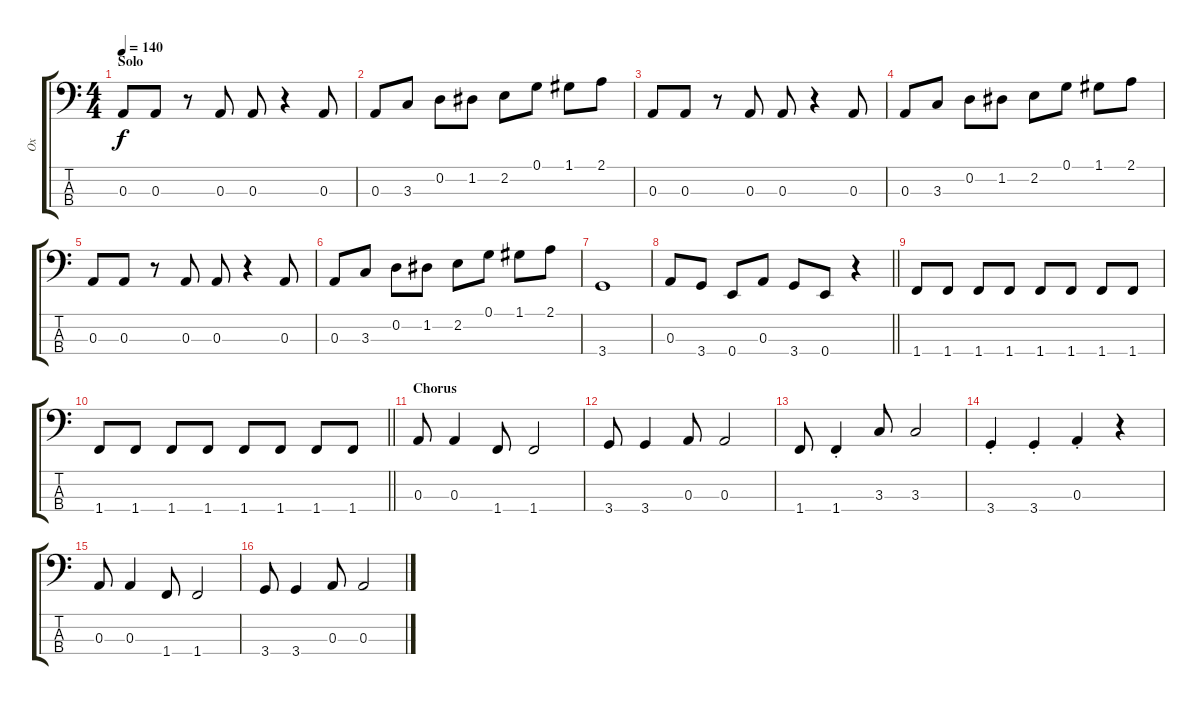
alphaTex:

\track ("Ox" "Ox") {instrument electricbassfinger}
\staff {score tabs}
\tuning (G2 D2 A1 E1) {hide}
\ts (4 4)
\section ("" "Solo")
\tempo 140
\clef f4
\ks c
0.3.8{dy f} 0.3.8 r.8 0.3.8 0.3.8 r.4 0.3.8 |
0.3.8 3.3.8 0.2.8 1.2.8 2.2.8 0.1.8 1.1.8 2.1.8 |
0.3.8 0.3.8 r.8 0.3.8 0.3.8 r.4 0.3.8 |
0.3.8 3.3.8 0.2.8 1.2.8 2.2.8 0.1.8 1.1.8 2.1.8 |
0.3.8 0.3.8 r.8 0.3.8 0.3.8 r.4 0.3.8 |
0.3.8 3.3.8 0.2.8 1.2.8 2.2.8 0.1.8 1.1.8 2.1.8 |
3.4.1 |
\barLineRight lightlight
0.3.8 3.4.8 0.4.8 0.3.8 3.4.8 0.4.8 r.4 |
1.4.8 1.4.8 1.4.8 1.4.8 1.4.8 1.4.8 1.4.8 1.4.8 |
\barLineRight lightlight
1.4.8 1.4.8 1.4.8 1.4.8 1.4.8 1.4.8 1.4.8 1.4.8 |
\section ("" "Chorus")
0.3.8 0.3.4 1.4.8 1.4.2 |
3.4.8 3.4.4 0.3.8 0.3.2 |
1.4.8 1.4{st}.4 3.3.8 3.3.2 |
3.4{st}.4 3.4{st}.4 0.3{st}.4 r.4 |
0.3.8 0.3.4 1.4.8 1.4.2 |
3.4.8 3.4.4 0.3.8 0.3.2
